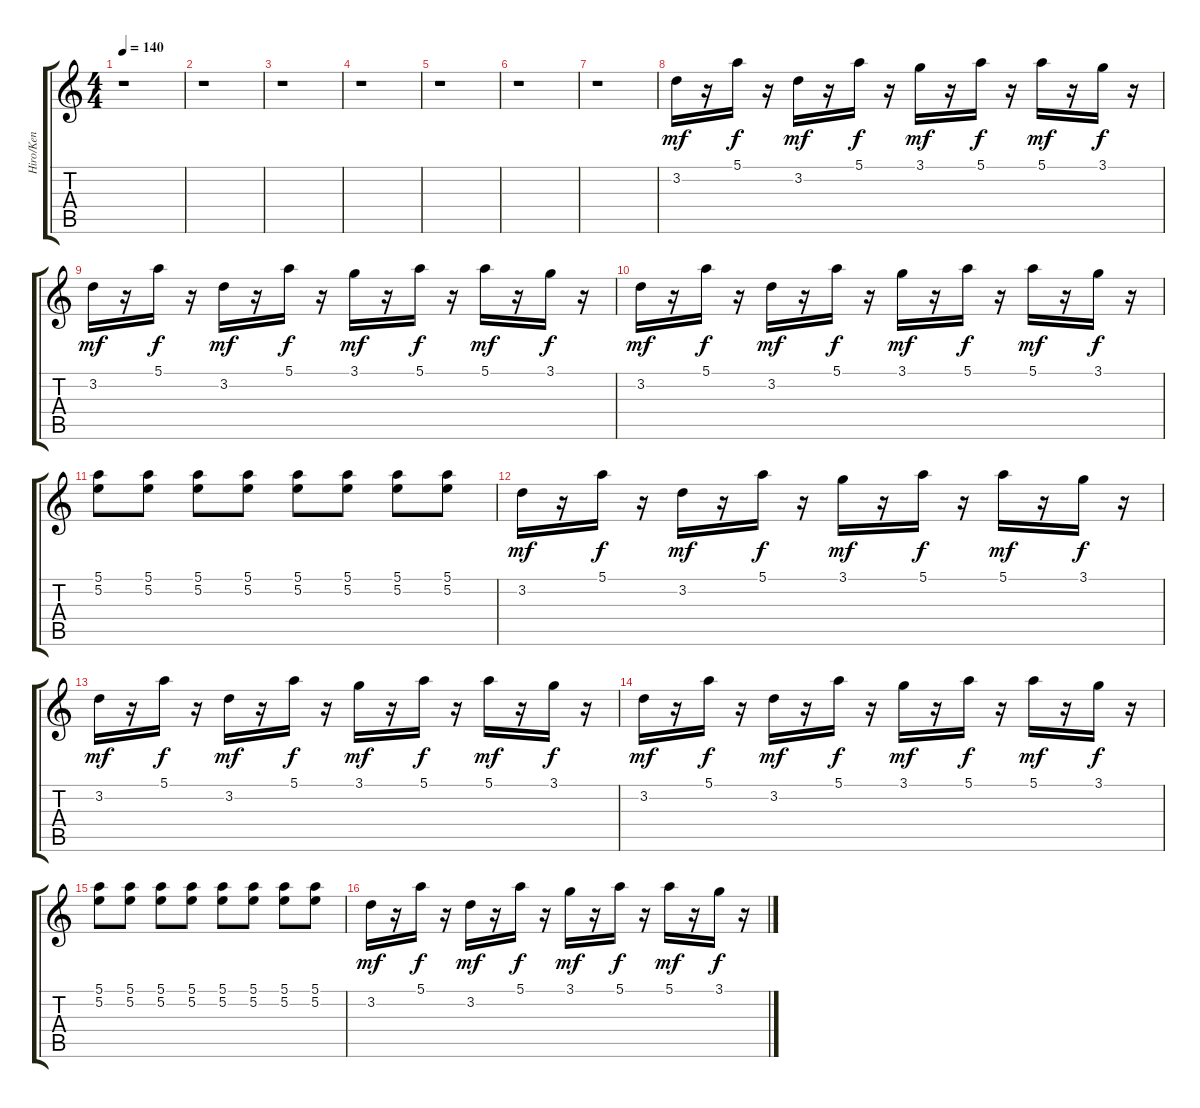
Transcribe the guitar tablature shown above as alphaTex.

\track ("Hiro/Ken" "Hiro/Ken") {instrument distortionguitar}
\staff {score tabs}
\tuning (E4 B3 G3 D3 A2 E2) {hide}
\ts (4 4)
\tempo 140
\clef g2
\ks c
r.1{dy f} |
r.1 |
r.1 |
r.1 |
r.1 |
r.1 |
r.1 |
3.2.16{dy mf volume 9} r.16 5.1.16{dy f} r.16 3.2.16{dy mf} r.16 5.1.16{dy f} r.16 3.1.16{dy mf} r.16 5.1.16{dy f} r.16 5.1.16{dy mf} r.16 3.1.16{dy f} r.16 |
3.2.16{dy mf} r.16 5.1.16{dy f} r.16 3.2.16{dy mf} r.16 5.1.16{dy f} r.16 3.1.16{dy mf} r.16 5.1.16{dy f} r.16 5.1.16{dy mf} r.16 3.1.16{dy f} r.16 |
3.2.16{dy mf} r.16 5.1.16{dy f} r.16 3.2.16{dy mf} r.16 5.1.16{dy f} r.16 3.1.16{dy mf} r.16 5.1.16{dy f} r.16 5.1.16{dy mf} r.16 3.1.16{dy f} r.16 |
(5.1 5.2).8 (5.1 5.2).8 (5.1 5.2).8 (5.1 5.2).8 (5.1 5.2).8 (5.1 5.2).8 (5.1 5.2).8 (5.1 5.2).8 |
3.2.16{dy mf} r.16 5.1.16{dy f} r.16 3.2.16{dy mf} r.16 5.1.16{dy f} r.16 3.1.16{dy mf} r.16 5.1.16{dy f} r.16 5.1.16{dy mf} r.16 3.1.16{dy f} r.16 |
3.2.16{dy mf} r.16 5.1.16{dy f} r.16 3.2.16{dy mf} r.16 5.1.16{dy f} r.16 3.1.16{dy mf} r.16 5.1.16{dy f} r.16 5.1.16{dy mf} r.16 3.1.16{dy f} r.16 |
3.2.16{dy mf} r.16 5.1.16{dy f} r.16 3.2.16{dy mf} r.16 5.1.16{dy f} r.16 3.1.16{dy mf} r.16 5.1.16{dy f} r.16 5.1.16{dy mf} r.16 3.1.16{dy f} r.16 |
(5.1 5.2).8 (5.1 5.2).8 (5.1 5.2).8 (5.1 5.2).8 (5.1 5.2).8 (5.1 5.2).8 (5.1 5.2).8 (5.1 5.2).8 |
3.2.16{dy mf} r.16 5.1.16{dy f} r.16 3.2.16{dy mf} r.16 5.1.16{dy f} r.16 3.1.16{dy mf} r.16 5.1.16{dy f} r.16 5.1.16{dy mf} r.16 3.1.16{dy f} r.16
